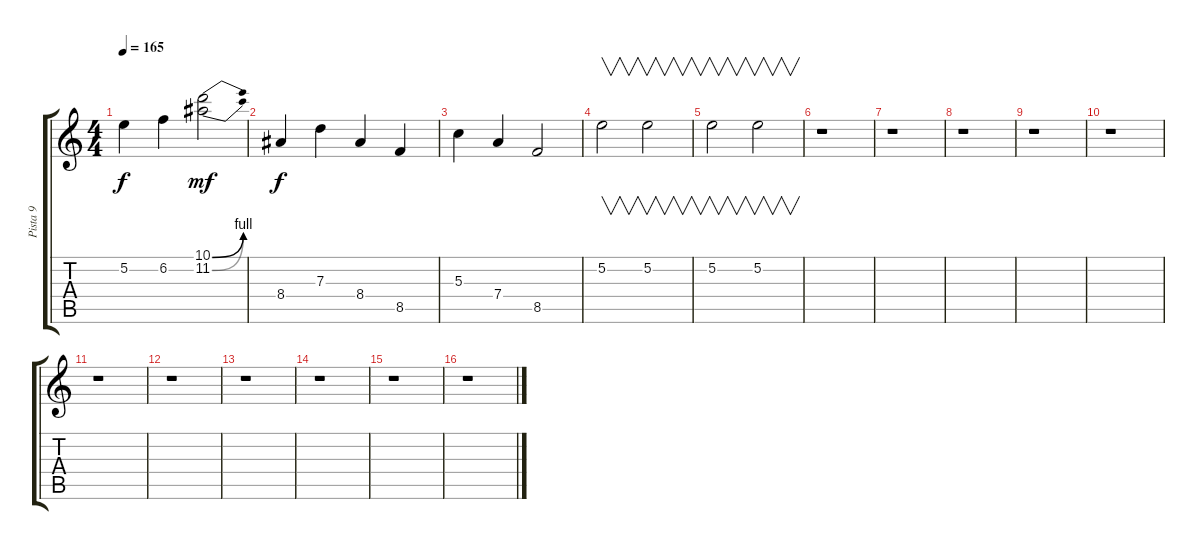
\track ("Pista 9" "Pista 9") {instrument distortionguitar}
\staff {score tabs}
\tuning (E4 B3 G3 D3 A2 E2) {hide}
\ts (4 4)
\tempo 165
\clef g2
\ks c
5.2.4{dy f} 6.2.4 (10.1{be (bend 0 0 60 4)} 11.2{be (bend 0 0 60 4)}).2{dy mf} |
8.4.4{dy f} 7.3.4 8.4.4 8.5.4 |
5.3.4 7.4.4 8.5.2 |
5.2.2{v} 5.2.2{v} |
5.2.2{v} 5.2.2{v} |
r.1 |
r.1 |
r.1 |
r.1 |
r.1 |
r.1 |
r.1 |
r.1 |
r.1 |
r.1 |
r.1
